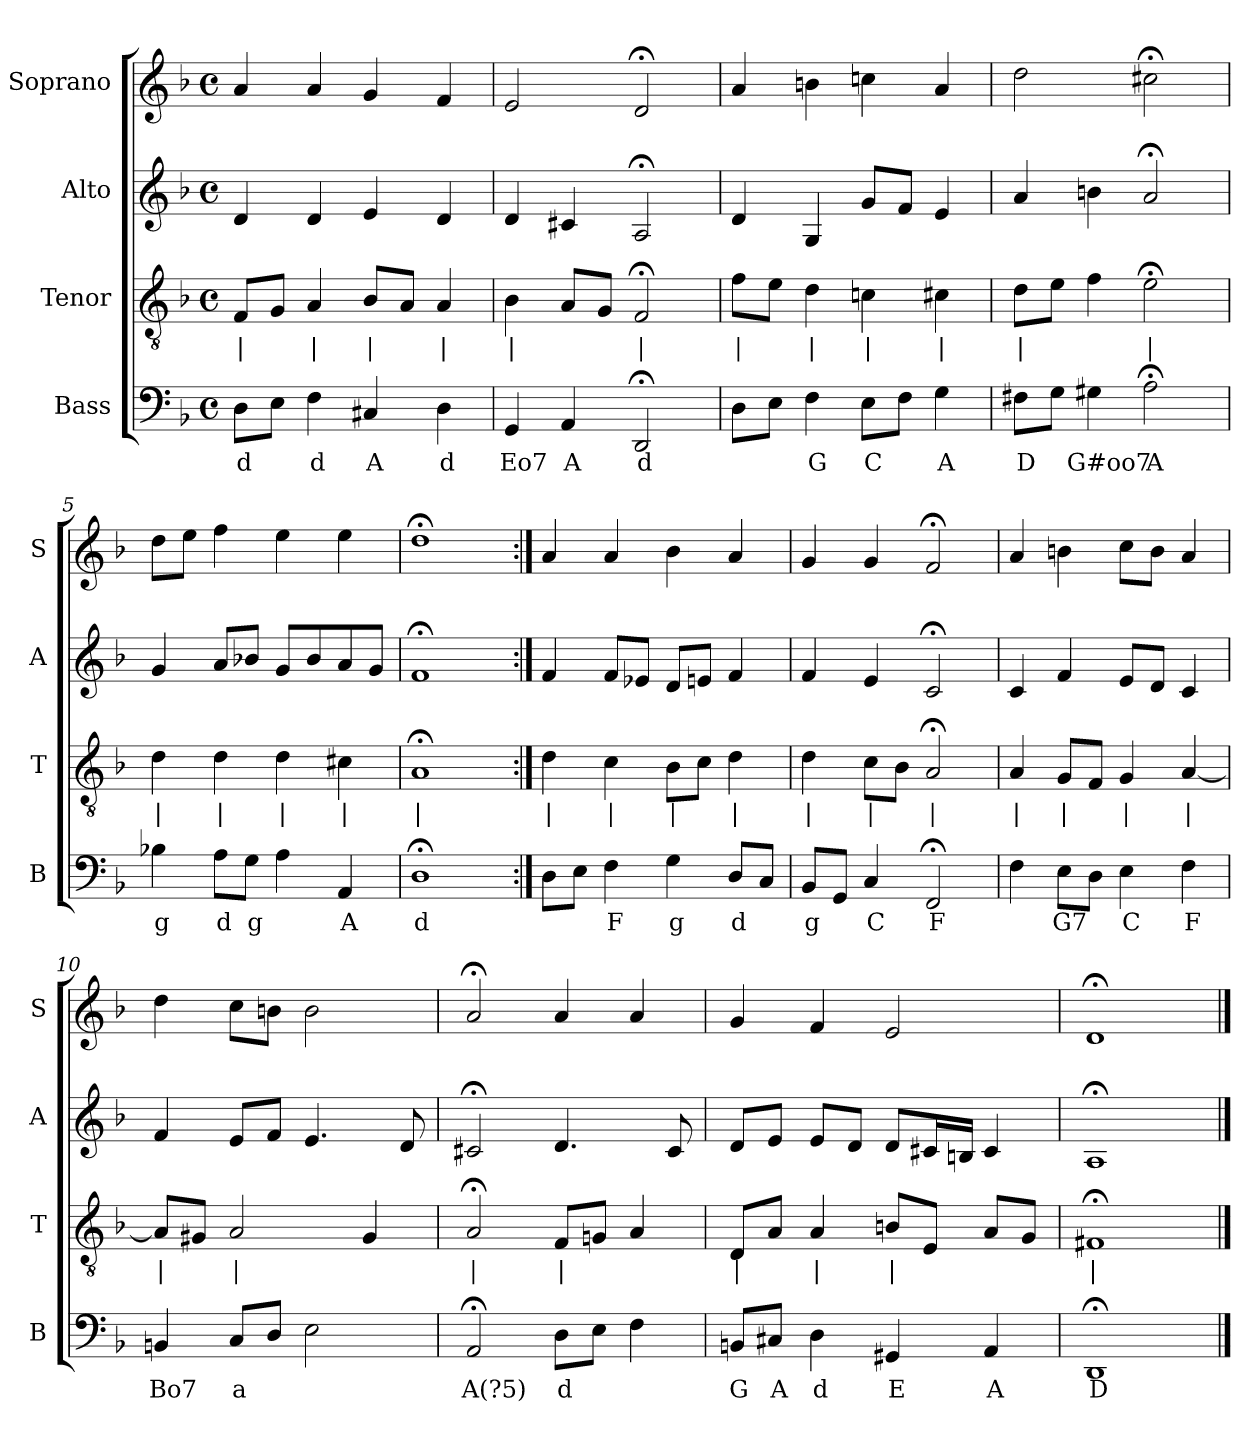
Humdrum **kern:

**kern	**text	**kern	**text	**kern	**kern
*part4	*part4	*part3	*part3	*part2	*part1
*staff4	*staff4	*staff3	*staff3	*staff2	*staff1
*I"Bass	*	*I"Tenor	*	*I"Alto	*I"Soprano
*I'B	*	*I'T	*	*I'A	*I'S
*clefF4	*	*clefGv2	*	*clefG2	*clefG2
*k[b-]	*	*k[b-]	*	*k[b-]	*k[b-]
*d:	*	*d:	*	*d:	*d:
*M4/4	*	*M4/4	*	*M4/4	*M4/4
*met(c)	*	*met(c)	*	*met(c)	*met(c)
*MM100	*	*MM100	*	*MM100	*MM100
=1	=1	=1	=1	=1	=1
8DL	d	8FL	|	4d	4a
8EJ	.	8GJ	.	.	.
4F	d	4A	|	4d	4a
4C#X	A	8B-L	|	4e	4g
.	.	8AJ	.	.	.
4D	d	4A	|	4d	4f
=2	=2	=2	=2	=2	=2
4GG	Eo7	4B-	|	4d	2e
4AA	A	8AL	.	4c#X	.
.	.	8GJ	.	.	.
2DD;<	d	2F;<	|	2A;<	2d;<
=3	=3	=3	=3	=3	=3
8DL	.	8fL	|	4d	4a
8EJ	.	8eJ	.	.	.
4F	G	4d	|	4G	4bn
8EL	C	4cn	|	8gL	4ccn
8FJ	.	.	.	8fJ	.
4G	A	4c#X	|	4e	4a
=4	=4	=4	=4	=4	=4
8F#XL	D	8dL	|	4a	2dd
8GJ	.	8eJ	.	.	.
4G#X	G#oo7	4f	.	4bn	.
2A;<	A	2e;<	|	2a;<	2cc#X;<
=5	=5	=5	=5	=5	=5
4B-X	g	4d	|	4g	8ddL
.	.	.	.	.	8eeJ
8AL	d	4d	|	8aL	4ff
8GJ	g	.	.	8b-XJ	.
4A	.	4d	|	8gL	4ee
.	.	.	.	8b-	.
4AA	A	4c#X	|	8a	4ee
.	.	.	.	8gJ	.
=6	=6	=6	=6	=6	=6
1D;<	d	1A;<	|	1f;<	1dd;<
=7:|!	=7:|!	=7:|!	=7:|!	=7:|!	=7:|!
8DL	.	4d	|	4f	4a
8EJ	.	.	.	.	.
4F	F	4c	|	8fL	4a
.	.	.	.	8e-XJ	.
4G	g	8B-L	|	8dL	4b-
.	.	8cJ	.	8enJ	.
8DL	d	4d	|	4f	4a
8CJ	.	.	.	.	.
=8	=8	=8	=8	=8	=8
8BB-L	g	4d	|	4f	4g
8GGJ	.	.	.	.	.
4C	C	8cL	|	4e	4g
.	.	8B-J	.	.	.
2FF;<	F	2A;<	|	2c;<	2f;<
=9	=9	=9	=9	=9	=9
4F	.	4A	|	4c	4a
8EL	G7	8GL	|	4f	4bn
8DJ	.	8FJ	.	.	.
4E	C	4G	|	8eL	8ccL
.	.	.	.	8dJ	8bJ
4F	F	[4A	|	4c	4a
=10	=10	=10	=10	=10	=10
4BBn	Bo7	8AL]	|	4f	4dd
.	.	8G#XJ	.	.	.
8CL	a	2A	|	8eL	8ccL
8DJ	.	.	.	8fJ	8bnJ
2E	.	.	.	4.e	2b
.	.	4G#	.	.	.
.	.	.	.	8d	.
=11	=11	=11	=11	=11	=11
2AA;<	A(?5)	2A;<	|	2c#X;<	2a;<
8DL	d	8FL	|	4.d	4a
8EJ	.	8GnJ	.	.	.
4F	.	4A	.	.	4a
.	.	.	.	8c#	.
=12	=12	=12	=12	=12	=12
8BBnL	G	8DL	|	8dL	4g
8C#XJ	A	8AJ	.	8eJ	.
4D	d	4A	|	8eL	4f
.	.	.	.	8dJ	.
4GG#X	E	8BnL	|	8dL	2e
.	.	8EJ	.	16c#XL	.
.	.	.	.	16BnJJ	.
4AA	A	8AL	.	4c#	.
.	.	8GJ	.	.	.
=13	=13	=13	=13	=13	=13
1DD;<	D	1F#X;<	|	1A;<	1d;<
==	==	==	==	==	==
*-	*-	*-	*-	*-	*-
